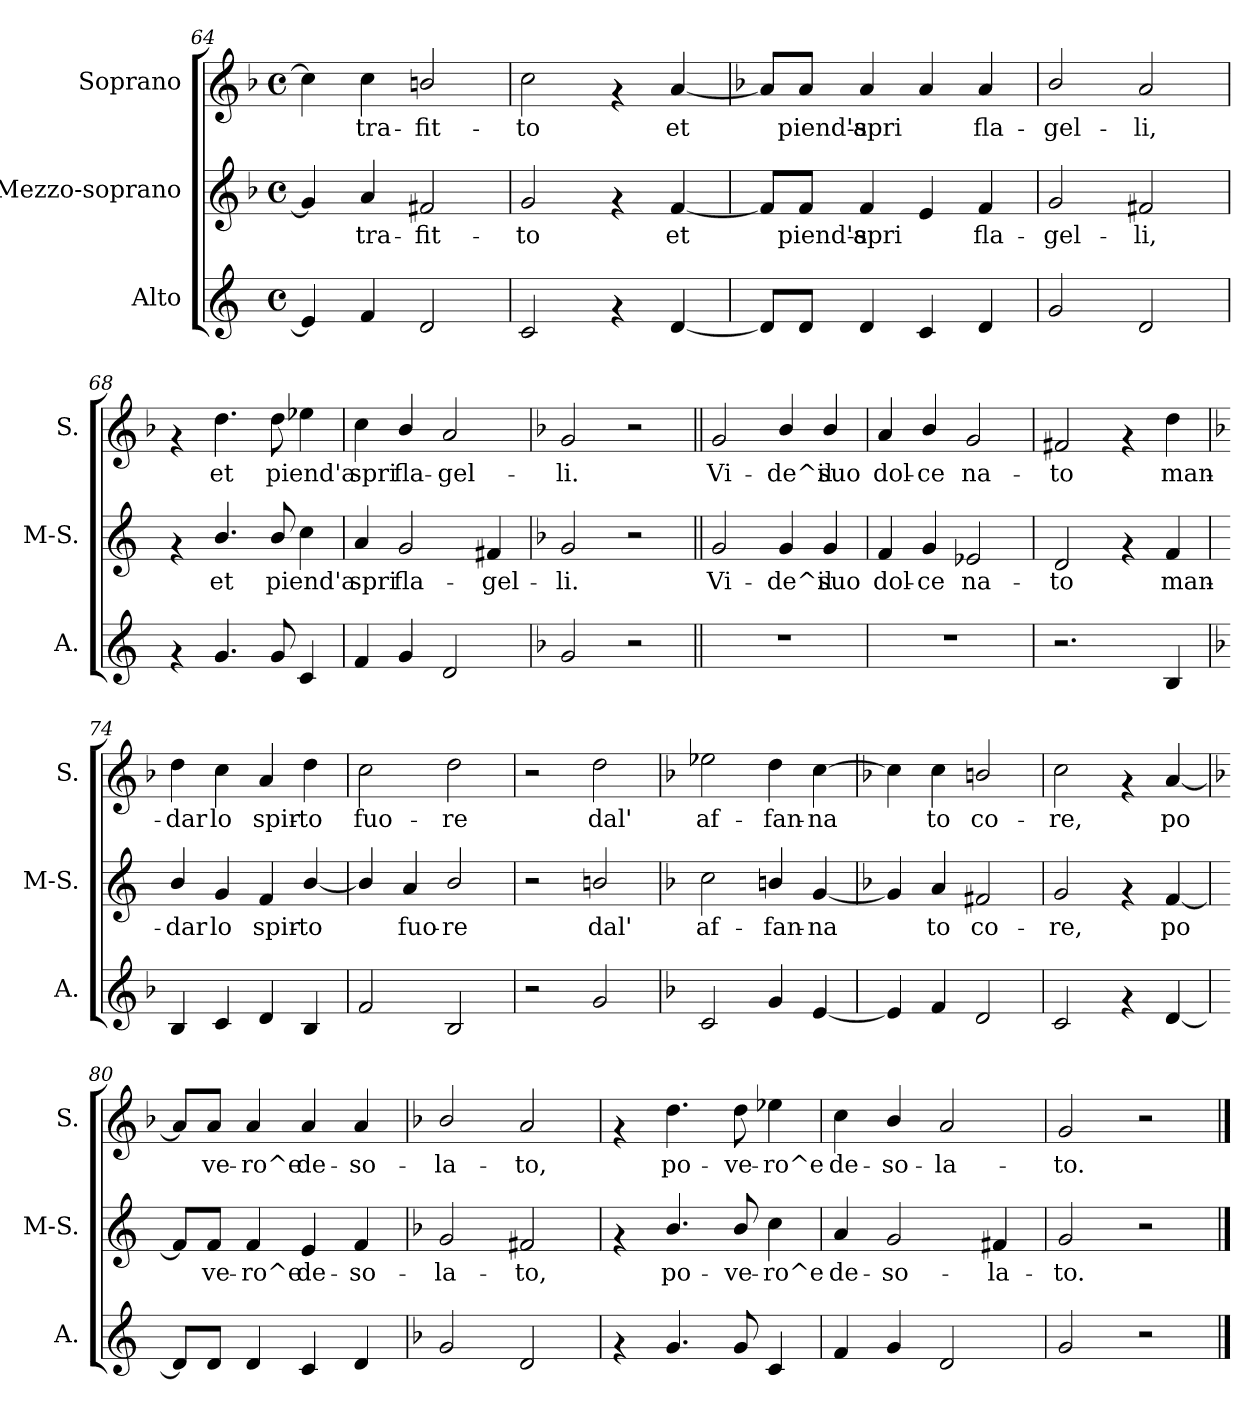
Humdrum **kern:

**kern	**kern	**text	**kern	**text
*part3	*part2	*part2	*part1	*part1
*staff3	*staff2	*staff2	*staff1	*staff1
*I"Alto	*I"Mezzo-soprano	*	*I"Soprano	*
*I'A.	*I'M-S.	*	*I'S.	*
*clefG2	*clefG2	*	*clefG2	*
*k[]	*k[b-]	*	*k[b-]	*
*C:	*F:	*	*F:	*
*M4/4	*M4/4	*	*M4/4	*
*met(c)	*met(c)	*	*met(c)	*
=64	=64	=64	=64	=64
!	!	!LO:LY:b:cj	!	!LO:LY:b:cj
4e/]	4g/]	.	4cc\]	.
!	!	!LO:LY:b:cj	!	!LO:LY:b:cj
4f/	4a/	tra-	4cc\	tra-
!	!	!LO:LY:b:cj	!	!LO:LY:b:cj
2d/	2f#X/	-fit-	2bn/	-fit-
=65	=65	=65	=65	=65
!	!	!LO:LY:b:cj	!	!LO:LY:b:cj
2c/	2g/	-to	2cc\	-to
4rf	4rf	.	4rf	.
!	!	!LO:LY:b:cj	!	!LO:LY:b:cj
[<4d/	[<4f/	et	[<4a/	et
=66	=66	=66	=66	=66
*	*k[]	*	*	*
*	*C:	*	*	*
!	!	!LO:LY:b:cj	!	!LO:LY:b:cj
8d/L]	8f/L]	.	8a/L]	.
!	!	!LO:LY:b:cj	!	!LO:LY:b:cj
8d/J	8f/J	piend'a-	8a/J	piend'a-
!	!	!LO:LY:b:cj	!	!LO:LY:b:cj
4d/	4f/	-spri	4a/	-spri
!	!	!LO:LY:b:cj	!	!LO:LY:b:cj
4c/	4e/	.	4a/	.
!	!	!LO:LY:b:cj	!	!LO:LY:b:cj
4d/	4f/	fla-	4a/	fla-
=67	=67	=67	=67	=67
!	!	!LO:LY:b:cj	!	!LO:LY:b:cj
2g/	2g/	-gel-	2b-/	-gel-
!	!	!LO:LY:b:cj	!	!LO:LY:b:cj
2d/	2f#X/	-li,	2a/	-li,
=68	=68	=68	=68	=68
4rf	4rf	.	4rf	.
!	!	!LO:LY:b:cj	!	!LO:LY:b:cj
4.g/	4.b/	et	4.dd\	et
!	!	!LO:LY:b:cj	!	!LO:LY:b:cj
8g/	8b/	piend'a-	8dd\	piend'a-
!	!	!LO:LY:b:cj	!	!LO:LY:b:cj
4c/	4cc\	--	4ee-X\	--
=69	=69	=69	=69	=69
!	!	!LO:LY:b:cj	!	!LO:LY:b:cj
4f/	4a/	-spri	4cc\	-spri
!	!	!LO:LY:b:cj	!	!LO:LY:b:cj
4g/	2g/	fla-	4b-/	fla-
!	!	!	!	!LO:LY:b:cj
2d/	.	.	2a/	-gel-
!	!	!LO:LY:b:cj	!	!
.	4f#X/	-gel-	.	.
!!LO:PB:g=z
=70	=70	=70	=70	=70
*k[b-]	*k[b-]	*	*	*
*F:	*F:	*	*	*
!	!	!LO:LY:b:cj	!	!LO:LY:b:cj
2g/	2g/	-li.	2g/	-li.
2r	2r	.	2r	.
=71||	=71||	=71||	=71||	=71||
!	!	!LO:LY:b:cj	!	!LO:LY:b:cj
1r	2g/	Vi-	2g/	Vi-
!	!	!LO:LY:b:cj	!	!LO:LY:b:cj
.	4g/	-de^il	4b-/	-de^il
!	!	!LO:LY:b:cj	!	!LO:LY:b:cj
.	4g/	suo	4b-/	suo
=72	=72	=72	=72	=72
!	!	!LO:LY:b:cj	!	!LO:LY:b:cj
1r	4f/	dol-	4a/	dol-
!	!	!LO:LY:b:cj	!	!LO:LY:b:cj
.	4g/	-ce	4b-/	-ce
!	!	!LO:LY:b:cj	!	!LO:LY:b:cj
.	2e-X/	na-	2g/	na-
=73	=73	=73	=73	=73
!	!	!LO:LY:b:cj	!	!LO:LY:b:cj
2.r	2d/	-to	2f#X/	-to
.	4rf	.	4rf	.
!	!	!LO:LY:b:cj	!	!LO:LY:b:cj
4B-/	4f/	man-	4dd\	man-
=74	=74	=74	=74	=74
*	*k[]	*	*	*
*	*C:	*	*	*
!	!	!LO:LY:b:cj	!	!LO:LY:b:cj
4B-/	4b/	-dar	4dd\	-dar
!	!	!LO:LY:b:cj	!	!LO:LY:b:cj
4c/	4g/	lo	4cc\	lo
!	!	!LO:LY:b:cj	!	!LO:LY:b:cj
4d/	4f/	spir-	4a/	spir-
!	!	!LO:LY:b:cj	!	!LO:LY:b:cj
4B-/	[<4b/	-to	4dd\	-to
=75	=75	=75	=75	=75
!	!	!LO:LY:b:cj	!	!LO:LY:b:cj
2f/	4b/]	.	2cc\	fuo-
!	!	!LO:LY:b:cj	!	!
.	4a/	fuo-	.	.
!	!	!LO:LY:b:cj	!	!LO:LY:b:cj
2B-/	2b/	-re	2dd\	-re
=76	=76	=76	=76	=76
2r	2r	.	2r	.
!	!	!LO:LY:b:cj	!	!LO:LY:b:cj
2g/	2bn/	dal'	2dd\	dal'
!!LO:LB:g=z
=77	=77	=77	=77	=77
*	*k[b-]	*	*	*
*	*F:	*	*	*
!	!	!LO:LY:b:cj	!	!LO:LY:b:cj
2c/	2cc\	af-	2ee-X\	af-
!	!	!LO:LY:b:cj	!	!LO:LY:b:cj
4g/	4bn/	-fan-	4dd\	-fan-
!	!	!LO:LY:b:cj	!	!LO:LY:b:cj
[<4e/	[<4g/	-na-	[>4cc\	-na-
=78	=78	=78	=78	=78
*k[]	*	*	*	*
*C:	*	*	*	*
!	!	!LO:LY:b:cj	!	!LO:LY:b:cj
4e/]	4g/]	--	4cc\]	--
!	!	!LO:LY:b:cj	!	!LO:LY:b:cj
4f/	4a/	-to	4cc\	-to
!	!	!LO:LY:b:cj	!	!LO:LY:b:cj
2d/	2f#X/	co-	2bn/	co-
=79	=79	=79	=79	=79
!	!	!LO:LY:b:cj	!	!LO:LY:b:cj
2c/	2g/	-re,	2cc\	-re,
4rf	4rf	.	4rf	.
!	!	!LO:LY:b:cj	!	!LO:LY:b:cj
[<4d/	[<4f/	po-	[<4a/	po-
=80	=80	=80	=80	=80
*	*k[]	*	*	*
*	*C:	*	*	*
!	!	!LO:LY:b:cj	!	!LO:LY:b:cj
8d/L]	8f/L]	--	8a/L]	--
!	!	!LO:LY:b:cj	!	!LO:LY:b:cj
8d/J	8f/J	-ve-	8a/J	-ve-
!	!	!LO:LY:b:cj	!	!LO:LY:b:cj
4d/	4f/	-ro^e	4a/	-ro^e
!	!	!LO:LY:b:cj	!	!LO:LY:b:cj
4c/	4e/	de-	4a/	de-
!	!	!LO:LY:b:cj	!	!LO:LY:b:cj
4d/	4f/	-so-	4a/	-so-
!!LO:LB:g=z
=81	=81	=81	=81	=81
*k[b-]	*k[b-]	*	*	*
*F:	*F:	*	*	*
!	!	!LO:LY:b:cj	!	!LO:LY:b:cj
2g/	2g/	-la-	2b-/	-la-
!	!	!LO:LY:b:cj	!	!LO:LY:b:cj
2d/	2f#X/	-to,	2a/	-to,
=82	=82	=82	=82	=82
4rf	4rf	.	4rf	.
!	!	!LO:LY:b:cj	!	!LO:LY:b:cj
4.g/	4.b-/	po-	4.dd\	po-
!	!	!LO:LY:b:cj	!	!LO:LY:b:cj
8g/	8b-/	-ve-	8dd\	-ve-
!	!	!LO:LY:b:cj	!	!LO:LY:b:cj
4c/	4cc\	-ro^e	4ee-X\	-ro^e
=83	=83	=83	=83	=83
!	!	!LO:LY:b:cj	!	!LO:LY:b:cj
4f/	4a/	de-	4cc\	de-
!	!	!LO:LY:b:cj	!	!LO:LY:b:cj
4g/	2g/	-so-	4b-/	-so-
!	!	!	!	!LO:LY:b:cj
2d/	.	.	2a/	-la-
!	!	!LO:LY:b:cj	!	!
.	4f#X/	-la-	.	.
=84	=84	=84	=84	=84
!	!	!LO:LY:b:cj	!	!LO:LY:b:cj
2g/	2g/	-to.	2g/	-to.
2r	2r	.	2r	.
==	==	==	==	==
*-	*-	*-	*-	*-
